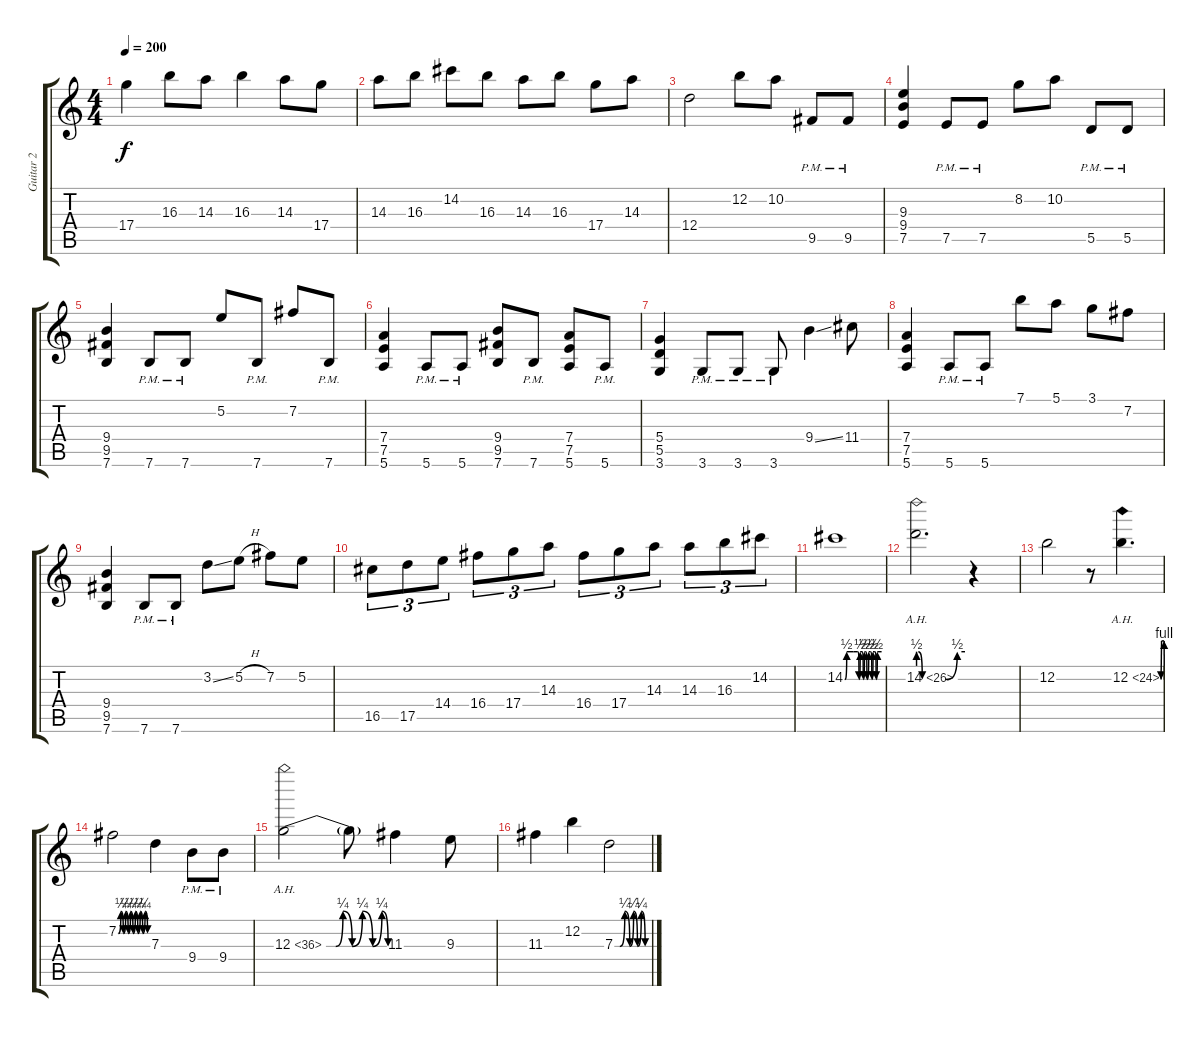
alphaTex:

\track ("Guitar 2" "Guitar 2") {instrument distortionguitar}
\staff {score tabs}
\tuning (E4 B3 G3 D3 A2 E2) {hide}
\ts (4 4)
\tempo 200
\clef g2
\ks c
17.4.4{dy f} 16.3.8 14.3.8 16.3.4 14.3.8 17.4.8 |
14.3.8 16.3.8 14.2.8 16.3.8 14.3.8 16.3.8 17.4.8 14.3.8 |
12.4.2 12.2.8 10.2.8 9.5{pm}.8 9.5{pm}.8 |
(9.3 9.4 7.5).4 7.5{pm}.8 7.5{pm}.8 8.2.8 10.2.8 5.5{pm}.8 5.5{pm}.8 |
(9.4 9.5 7.6).4 7.6{pm}.8 7.6{pm}.8 5.2.8 7.6{pm}.8 7.2.8 7.6{pm}.8 |
(7.4 7.5 5.6).4 5.6{pm}.8 5.6{pm}.8 (9.4 9.5 7.6).8 7.6{pm}.8 (7.4 7.5 5.6).8 5.6{pm}.8 |
(5.4 5.5 3.6).4 3.6{pm}.8 3.6{pm}.8 3.6{pm}.8 9.4{ss}.4 11.4.8 |
(7.4 7.5 5.6).4 5.6{pm}.8 5.6{pm}.8 7.1.8 5.1.8 3.1.8 7.2.8 |
(9.4 9.5 7.6).4 7.6{pm}.8 7.6{pm}.8 3.2{ss}.8 5.2{h}.8 7.2.8 5.2.8 |
16.5.8{tu (3 2)} 17.5.8{tu (3 2)} 14.4.8{tu (3 2)} 16.4.8{tu (3 2)} 17.4.8{tu (3 2)} 14.3.8{tu (3 2)} 16.4.8{tu (3 2)} 17.4.8{tu (3 2)} 14.3.8{tu (3 2)} 14.3.8{tu (3 2)} 16.3.8{tu (3 2)} 14.2.8{tu (3 2)} |
14.2{be (custom 0 0 3 2 14 2 21 2 23 0 25 2 28 2 30 0 32 2 34 2 36 0 39 2 42 2 44 0 46 2 49 2 51 0 53 2 60 2)}.1 |
14.2{be (custom 0 2 5 0 35 0 50 2 60 2) ah 12}.2{d} r.4 |
12.2.2 r.8 12.2{be (custom 0 0 2 4 34 4 40 0 60 0) ah 12}.4{d} |
7.2{be (custom 0 0 5 1 10 0 15 1 20 0 25 1 30 0 35 1 40 0 45 1 50 0 55 1 60 0)}.2 7.3.4 9.4{pm}.8 9.4{pm}.8 |
12.3{be (custom 0 0 9 0 16 1 25 0 35 1 45 0 54 1 60 0) ah 24}.2 12.3{t}.8 11.3.4 9.3.8 |
11.3.4 12.2.4 7.3{be (custom 0 0 9 0 18 1 27 0 34 1 41 0 48 1 55 0 60 0)}.2
